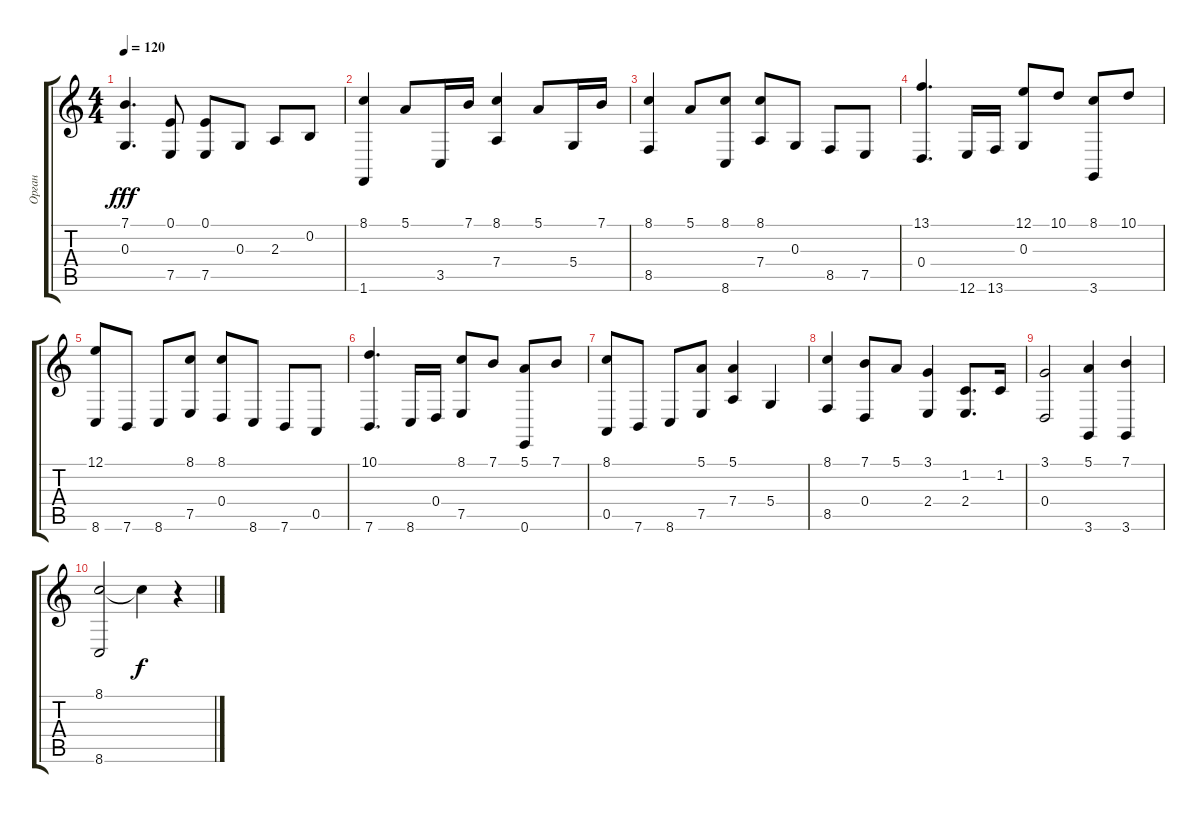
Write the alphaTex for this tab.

\track ("Орган" "Орган") {instrument rockorgan}
\staff {score tabs}
\tuning (E4 B3 G3 D3 A2 E2) {hide}
\ts (4 4)
\tempo 120
\clef g2
\ks c
(7.1 0.3).4{d dy fff} (0.1 7.5).8 (0.1 7.5).8 0.3.8 2.3.8 0.2.8 |
(8.1 1.6).4 5.1.8 3.5.16 7.1.16 (8.1 7.4).4 5.1.8 5.4.16 7.1.16 |
(8.1 8.5).4 5.1.8 (8.1 8.6).8 (8.1 7.4).8 0.3.8 8.5.8 7.5.8 |
(13.1 0.4).4{d} 12.6.16 13.6.16 (12.1 0.3).8 10.1.8 (8.1 3.6).8 10.1.8 |
(12.1 8.6).8 7.6.8 8.6.8 (8.1 7.5).8 (8.1 0.4).8 8.6.8 7.6.8 0.5.8 |
(10.1 7.6).4{d} 8.6.16 0.4.16 (8.1 7.5).8 7.1.8 (5.1 0.6).8 7.1.8 |
(8.1 0.5).8 7.6.8 8.6.8 (5.1 7.5).8 (5.1 7.4).4 5.4.4 |
(8.1 8.5).4 (7.1 0.4).8 5.1.8 (3.1 2.4).4 (1.2 2.4).8{d} 1.2.16 |
(3.1 0.4).2 (5.1 3.6).4 (7.1 3.6).4 |
(8.1 8.6).2 8.1{t}.4{dy f} r.4
